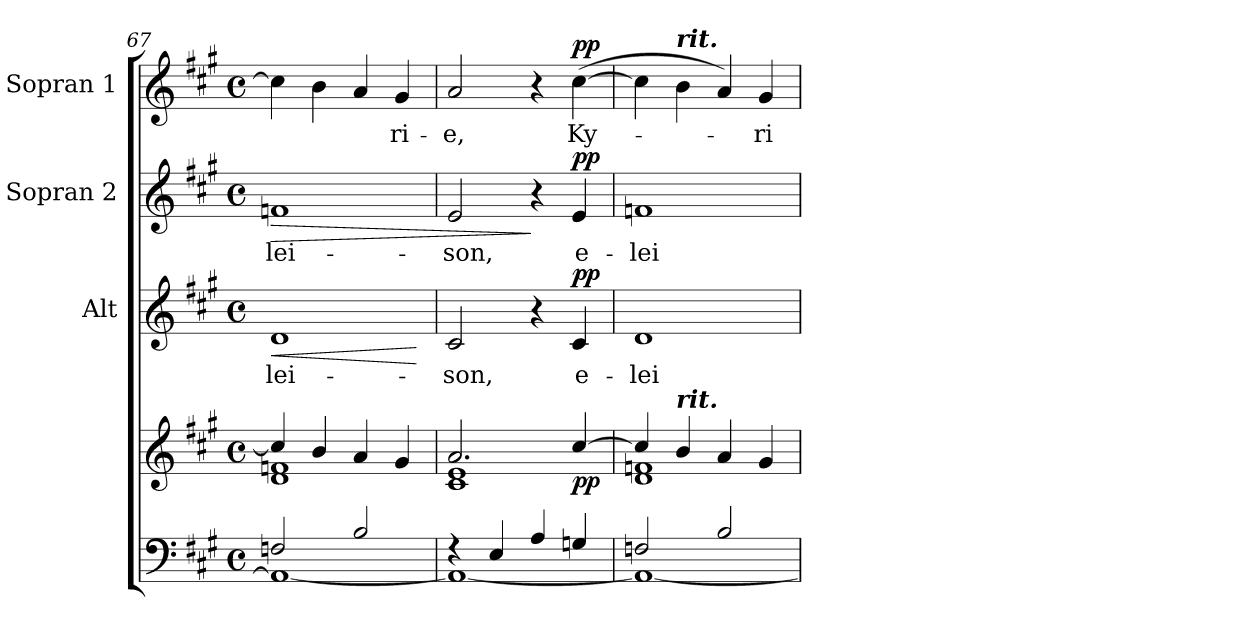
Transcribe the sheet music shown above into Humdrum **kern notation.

**kern	**kern	**dynam	**kern	**text	**dynam	**kern	**text	**dynam	**kern	**text	**dynam
*part4	*part4	*part4	*part3	*part3	*part3	*part2	*part2	*part2	*part1	*part1	*part1
*staff5	*staff4	*staff4/5	*staff3	*staff3	*staff3	*staff2	*staff2	*staff2	*staff1	*staff1	*staff1
*	*	*	*I"Alt	*	*	*I"Sopran 2	*	*	*I"Sopran 1	*	*
*	*	*	*I'A.	*	*	*I'S. 2	*	*	*I'S. 1	*	*
*clefF4	*clefG2	*	*clefG2	*	*	*clefG2	*	*	*clefG2	*	*
*k[f#c#g#]	*k[f#c#g#]	*	*k[f#c#g#]	*	*	*k[f#c#g#]	*	*	*k[f#c#g#]	*	*
*A:	*A:	*	*A:	*	*	*A:	*	*	*A:	*	*
*M4/4	*M4/4	*	*M4/4	*	*	*M4/4	*	*	*M4/4	*	*
*met(c)	*met(c)	*	*met(c)	*	*	*met(c)	*	*	*met(c)	*	*
=67	=67	=67	=67	=67	=67	=67	=67	=67	=67	=67	=67
*^	*^	*	*	*	*	*	*	*	*	*	*
!	!	!	!	!	!	!LO:LY:b	!LO:HP:b	!	!	!	!	!	!
!	!	!	!	!	!	!	!LO:HP:n=1:b	!	!LO:LY:b	!LO:HP:b	!	!	!
2Fn/	1AA_	4cc#/]	1d 1fn	.	1d	-lei-	< >	1fn	-lei-	>	4cc#\]	.	.
.	.	4b/	.	.	.	.	.	.	.	.	4b\	.	.
2B/	.	4a/	.	.	.	.	.	.	.	.	4a/	.	.
!	!	!	!	!	!	!	!	!	!	!	!	!LO:LY:b	!
.	.	4g#/	.	.	.	.	.	.	.	.	4g#/	-ri-	.
*v	*v	*	*	*	*	*	*	*	*	*	*	*	*
*	*v	*v	*	*	*	*	*	*	*	*	*	*
.	.	.	.	.	[	.	.	.	.	.	.
=68	=68	=68	=68	=68	=68	=68	=68	=68	=68	=68	=68
*^	*^	*	*	*	*	*	*	*	*	*	*
!	!	!	!	!	!	!LO:LY:b	!	!	!LO:LY:b	!	!	!LO:LY:b	!
4rF	1AA_	2.a/	1c# 1e	.	2c#/	-son,	.	2e/	-son,	.	2a/	-e,	.
4E/	.	.	.	.	.	.	.	.	.	.	.	.	.
4A/	.	.	.	.	4r	.	]	4r	.	]	4r	.	.
!	!	!	!	!LO:DY:b	!	!LO:LY:b	!LO:DY:a	!	!LO:LY:b	!LO:DY:a	!	!LO:LY:b	!LO:DY:a
4Gn/	.	[>4cc#/	.	pp	4c#/	e-	pp	4e/	e-	pp	(>[4cc#\	Ky-	pp
=69	=69	=69	=69	=69	=69	=69	=69	=69	=69	=69	=69	=69	=69
!	!	!	!	!	!	!LO:LY:b	!	!	!LO:LY:b	!	!	!	!
2Fn/	1AA_	4cc#/]	1d 1fn	.	1d	-lei-	.	1fn	-lei-	.	4cc#\]	.	.
!	!	!	!	!	!	!	!	!	!	!	!LO:TX:a:Bi:t=rit.	!	!
!	!	!LO:TX:a:Bi:t=rit.	!	!	!	!	!	!	!	!	!	!	!
.	.	4b/	.	.	.	.	.	.	.	.	4b\	.	.
2B/	.	4a/	.	.	.	.	.	.	.	.	4a/)	.	.
!	!	!	!	!	!	!	!	!	!	!	!	!LO:LY:b	!
.	.	4g#/	.	.	.	.	.	.	.	.	4g#/	-ri-	.
*v	*v	*	*	*	*	*	*	*	*	*	*	*	*
*	*v	*v	*	*	*	*	*	*	*	*	*	*
=	=	=	=	=	=	=	=	=	=	=	=
*-	*-	*-	*-	*-	*-	*-	*-	*-	*-	*-	*-
